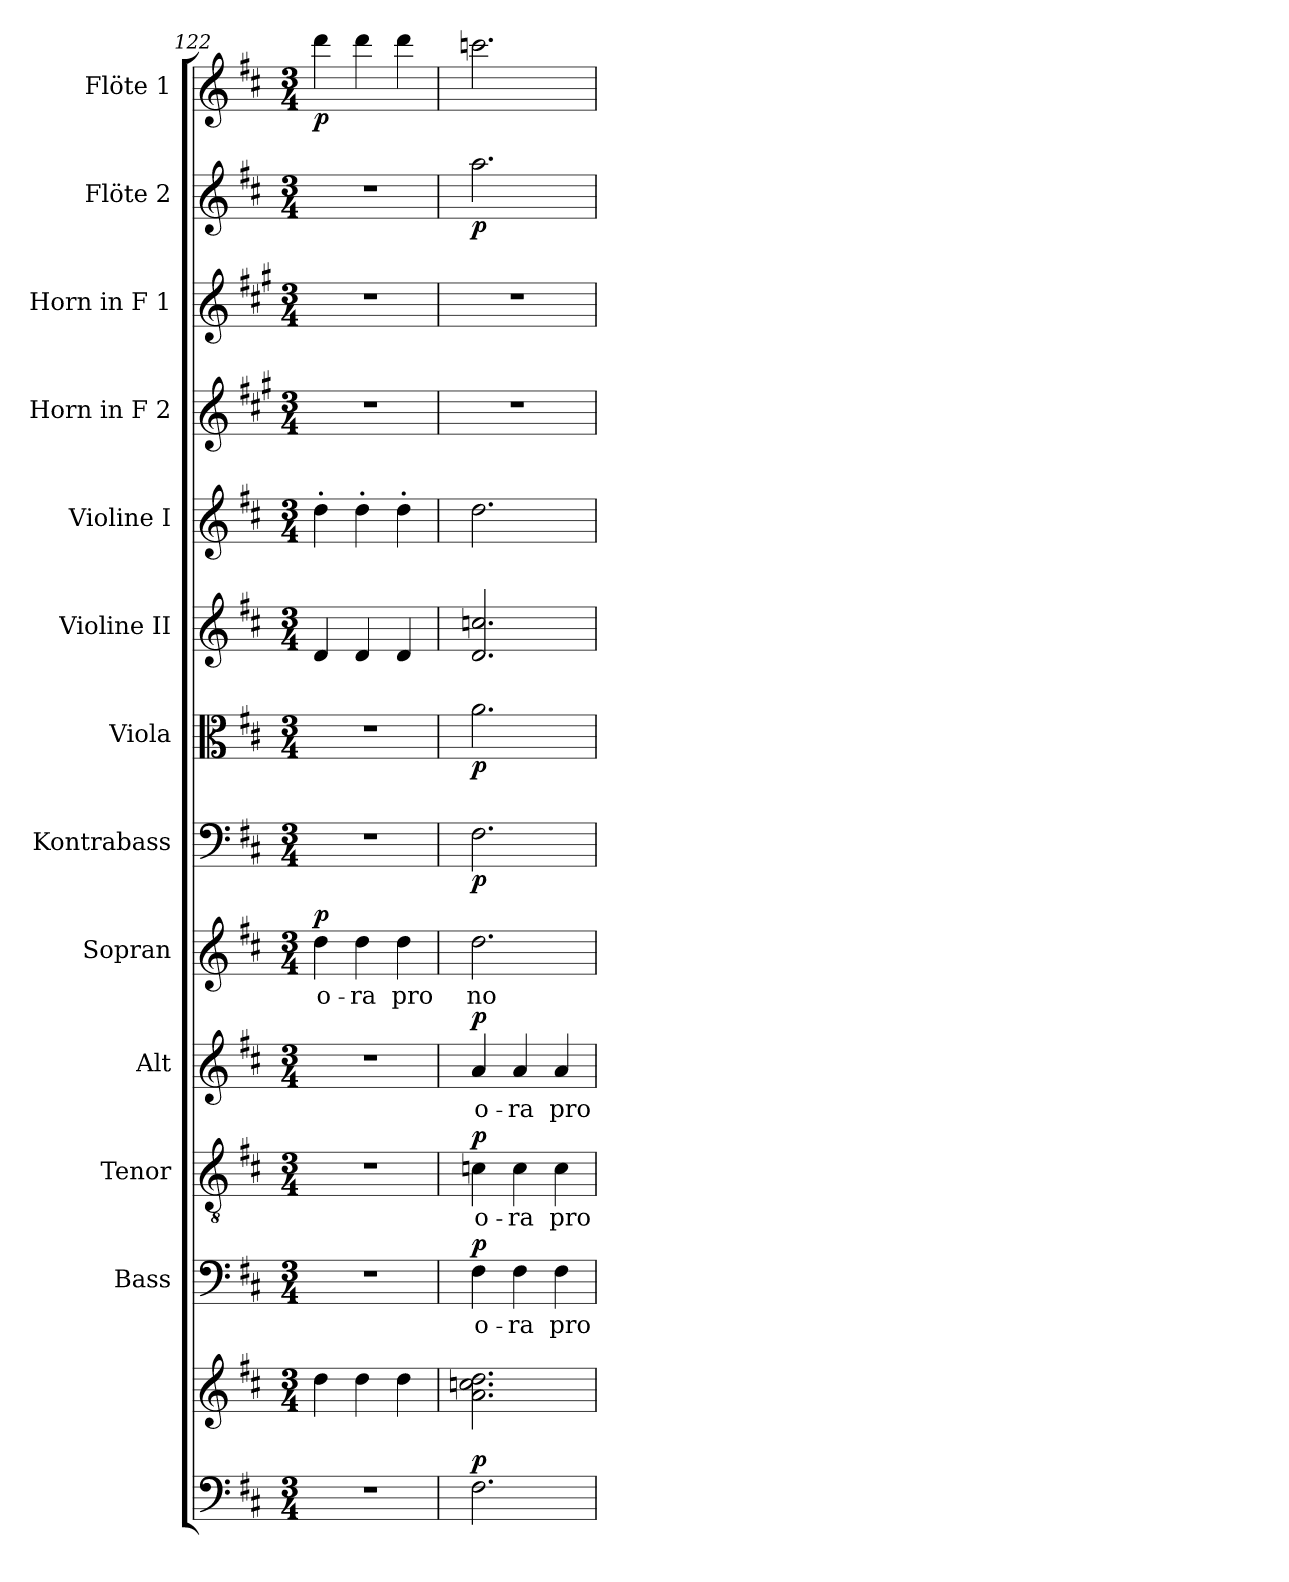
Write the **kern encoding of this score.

**kern	**kern	**dynam	**kern	**text	**dynam	**kern	**text	**dynam	**kern	**text	**dynam	**kern	**text	**dynam	**kern	**dynam	**kern	**dynam	**kern	**kern	**kern	**kern	**kern	**dynam	**kern	**dynam
*part13	*part13	*part13	*part12	*part12	*part12	*part11	*part11	*part11	*part10	*part10	*part10	*part9	*part9	*part9	*part8	*part8	*part7	*part7	*part6	*part5	*part4	*part3	*part2	*part2	*part1	*part1
*staff14	*staff13	*staff13/14	*staff12	*staff12	*staff12	*staff11	*staff11	*staff11	*staff10	*staff10	*staff10	*staff9	*staff9	*staff9	*staff8	*staff8	*staff7	*staff7	*staff6	*staff5	*staff4	*staff3	*staff2	*staff2	*staff1	*staff1
*	*	*	*I"Bass	*	*	*I"Tenor	*	*	*I"Alt	*	*	*I"Sopran	*	*	*I"Kontrabass	*	*I"Viola	*	*I"Violine II	*I"Violine I	*I"Horn in F 2	*I"Horn in F 1	*I"Flöte 2	*	*I"Flöte 1	*
*	*	*	*I'B.	*	*	*I'T.	*	*	*I'A.	*	*	*I'S.	*	*	*I'Kb.	*	*I'Vla.	*	*I'Vl. II	*I'Vl. I	*I'Hrn. F 2	*I'Hrn. F 1	*I'Fl. 2	*	*I'Fl. 1	*
*clefF4	*clefG2	*	*clefF4	*	*	*clefGv2	*	*	*clefG2	*	*	*clefG2	*	*	*clefF4	*	*clefC3	*	*clefG2	*clefG2	*clefG2	*clefG2	*clefG2	*	*clefG2	*
*	*	*	*	*	*	*	*	*	*	*	*	*	*	*	*ITrd7c12	*	*	*	*	*	*ITrd4c7	*ITrd4c7	*	*	*	*
*k[f#c#]	*k[f#c#]	*	*k[f#c#]	*	*	*k[f#c#]	*	*	*k[f#c#]	*	*	*k[f#c#]	*	*	*k[f#c#]	*	*k[f#c#]	*	*k[f#c#]	*k[f#c#]	*k[f#c#]	*k[f#c#]	*k[f#c#]	*	*k[f#c#]	*
*D:	*D:	*	*D:	*	*	*D:	*	*	*D:	*	*	*D:	*	*	*D:	*	*D:	*	*D:	*D:	*D:	*D:	*D:	*	*D:	*
*M3/4	*M3/4	*	*M3/4	*	*	*M3/4	*	*	*M3/4	*	*	*M3/4	*	*	*M3/4	*	*M3/4	*	*M3/4	*M3/4	*M3/4	*M3/4	*M3/4	*	*M3/4	*
=122	=122	=122	=122	=122	=122	=122	=122	=122	=122	=122	=122	=122	=122	=122	=122	=122	=122	=122	=122	=122	=122	=122	=122	=122	=122	=122
!	!	!	!	!	!	!	!	!	!	!	!	!	!LO:LY:b	!LO:DY:a	!	!	!	!	!	!	!	!	!	!	!	!LO:DY:b
2.r	4dd\	.	2.r	.	.	2.r	.	.	2.r	.	.	4dd\	o-	p	2.r	.	2.r	.	4d/	4dd'>\	2.r	2.r	2.r	.	4ddd\	p
!	!	!	!	!	!	!	!	!	!	!	!	!	!LO:LY:b	!	!	!	!	!	!	!	!	!	!	!	!	!
.	4dd\	.	.	.	.	.	.	.	.	.	.	4dd\	-ra	.	.	.	.	.	4d/	4dd'>\	.	.	.	.	4ddd\	.
!	!	!	!	!	!	!	!	!	!	!	!	!	!LO:LY:b	!	!	!	!	!	!	!	!	!	!	!	!	!
.	4dd\	.	.	.	.	.	.	.	.	.	.	4dd\	pro	.	.	.	.	.	4d/	4dd'>\	.	.	.	.	4ddd\	.
=123	=123	=123	=123	=123	=123	=123	=123	=123	=123	=123	=123	=123	=123	=123	=123	=123	=123	=123	=123	=123	=123	=123	=123	=123	=123	=123
!	!	!LO:DY:a=2	!	!LO:LY:b	!LO:DY:a	!	!LO:LY:b	!LO:DY:a	!	!LO:LY:b	!LO:DY:a	!	!LO:LY:b	!	!	!LO:DY:b	!	!LO:DY:b	!	!	!	!	!	!LO:DY:b	!	!
2.F#\	2.a\ 2.ccn\ 2.dd\	p	4F#\	o-	p	4cn\	o-	p	4a/	o-	p	2.dd\	no-	.	2.FF#\	p	2.a\	p	2.d/ 2.ccn/	2.dd\	2.r	2.r	2.aa\	p	2.cccn\	.
!	!	!	!	!LO:LY:b	!	!	!LO:LY:b	!	!	!LO:LY:b	!	!	!	!	!	!	!	!	!	!	!	!	!	!	!	!
.	.	.	4F#\	-ra	.	4c\	-ra	.	4a/	-ra	.	.	.	.	.	.	.	.	.	.	.	.	.	.	.	.
!	!	!	!	!LO:LY:b	!	!	!LO:LY:b	!	!	!LO:LY:b	!	!	!	!	!	!	!	!	!	!	!	!	!	!	!	!
.	.	.	4F#\	pro	.	4c\	pro	.	4a/	pro	.	.	.	.	.	.	.	.	.	.	.	.	.	.	.	.
=	=	=	=	=	=	=	=	=	=	=	=	=	=	=	=	=	=	=	=	=	=	=	=	=	=	=
*-	*-	*-	*-	*-	*-	*-	*-	*-	*-	*-	*-	*-	*-	*-	*-	*-	*-	*-	*-	*-	*-	*-	*-	*-	*-	*-
